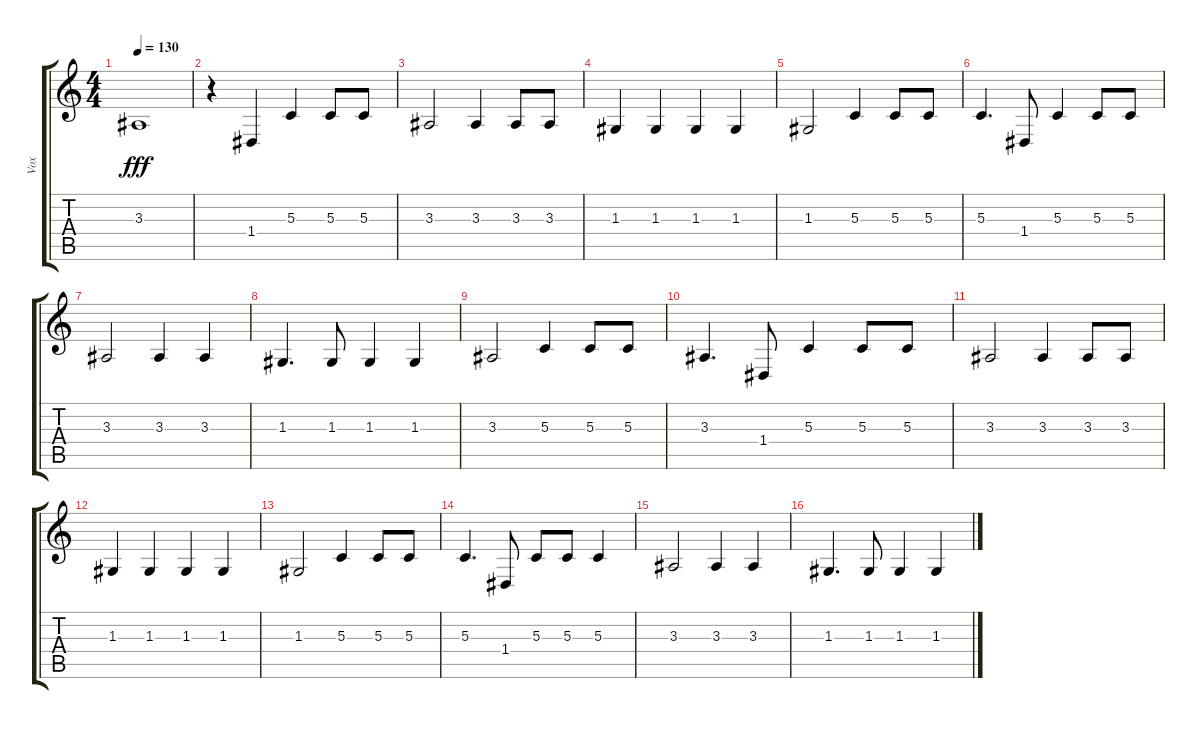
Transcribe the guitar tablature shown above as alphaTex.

\track ("Vox" "Vox") {instrument flute}
\staff {score tabs}
\tuning (E4 B3 G3 D3 A2 E2) {hide}
\ts (4 4)
\tempo 130
\clef g2
\ks c
3.3.1{dy fff} |
r.4 1.4.4 5.3.4 5.3.8 5.3.8 |
3.3.2 3.3.4 3.3.8 3.3.8 |
1.3.4 1.3.4 1.3.4 1.3.4 |
1.3.2 5.3.4 5.3.8 5.3.8 |
5.3.4{d} 1.4.8 5.3.4 5.3.8 5.3.8 |
3.3.2 3.3.4 3.3.4 |
1.3.4{d} 1.3.8 1.3.4 1.3.4 |
3.3.2 5.3.4 5.3.8 5.3.8 |
3.3.4{d} 1.4.8 5.3.4 5.3.8 5.3.8 |
3.3.2 3.3.4 3.3.8 3.3.8 |
1.3.4 1.3.4 1.3.4 1.3.4 |
1.3.2 5.3.4 5.3.8 5.3.8 |
5.3.4{d} 1.4.8 5.3.8 5.3.8 5.3.4 |
3.3.2 3.3.4 3.3.4 |
1.3.4{d} 1.3.8 1.3.4 1.3.4
